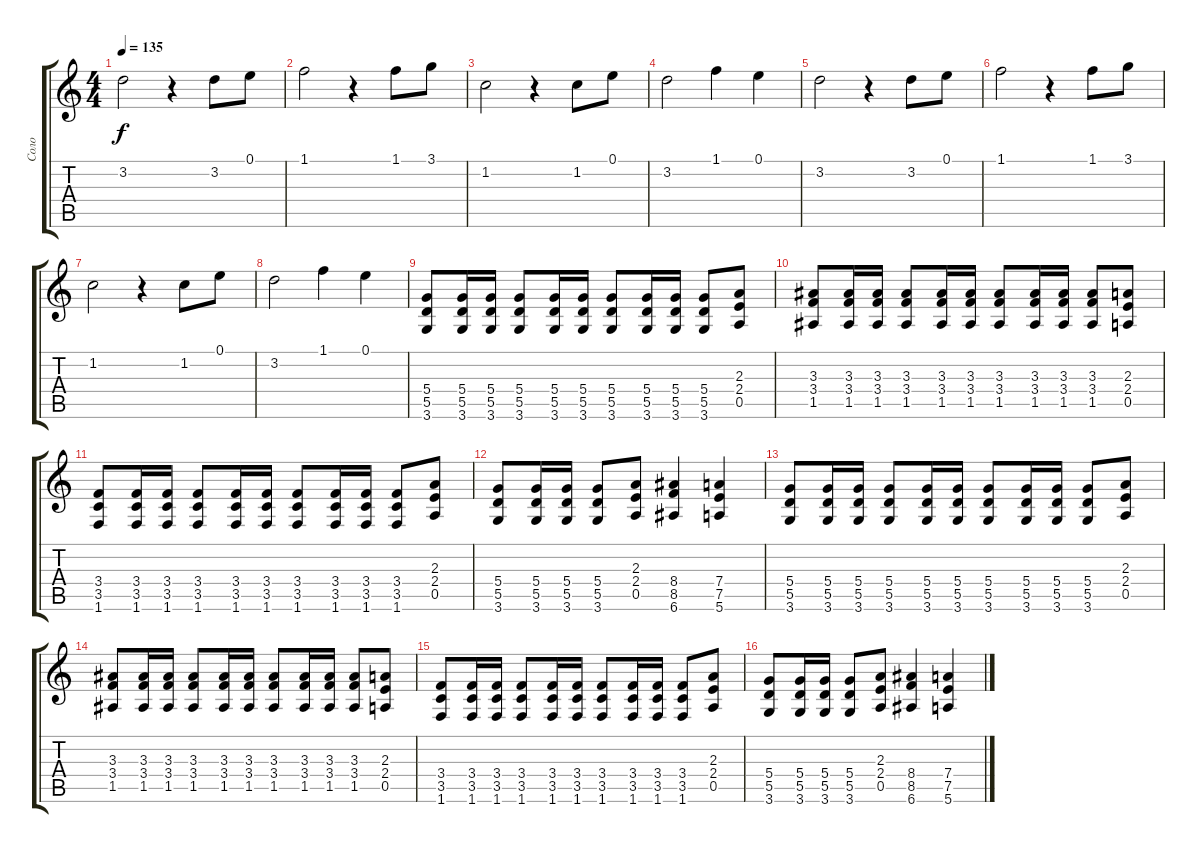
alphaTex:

\track ("Соло" "Соло") {instrument overdrivenguitar}
\staff {score tabs}
\tuning (E4 B3 G3 D3 A2 E2) {hide}
\ts (4 4)
\tempo 135
\clef g2
\ks c
3.2.2{dy f} r.4 3.2.8 0.1.8 |
1.1.2 r.4 1.1.8 3.1.8 |
1.2.2 r.4 1.2.8 0.1.8 |
3.2.2 1.1.4 0.1.4 |
3.2.2 r.4 3.2.8 0.1.8 |
1.1.2 r.4 1.1.8 3.1.8 |
1.2.2 r.4 1.2.8 0.1.8 |
3.2.2 1.1.4 0.1.4 |
(5.4 5.5 3.6).8 (5.4 5.5 3.6).16 (5.4 5.5 3.6).16 (5.4 5.5 3.6).8 (5.4 5.5 3.6).16 (5.4 5.5 3.6).16 (5.4 5.5 3.6).8 (5.4 5.5 3.6).16 (5.4 5.5 3.6).16 (5.4 5.5 3.6).8 (2.3 2.4 0.5).8 |
(3.3 3.4 1.5).8 (3.3 3.4 1.5).16 (3.3 3.4 1.5).16 (3.3 3.4 1.5).8 (3.3 3.4 1.5).16 (3.3 3.4 1.5).16 (3.3 3.4 1.5).8 (3.3 3.4 1.5).16 (3.3 3.4 1.5).16 (3.3 3.4 1.5).8 (2.3 2.4 0.5).8 |
(3.4 3.5 1.6).8 (3.4 3.5 1.6).16 (3.4 3.5 1.6).16 (3.4 3.5 1.6).8 (3.4 3.5 1.6).16 (3.4 3.5 1.6).16 (3.4 3.5 1.6).8 (3.4 3.5 1.6).16 (3.4 3.5 1.6).16 (3.4 3.5 1.6).8 (2.3 2.4 0.5).8 |
(5.4 5.5 3.6).8 (5.4 5.5 3.6).16 (5.4 5.5 3.6).16 (5.4 5.5 3.6).8 (2.3 2.4 0.5).8 (8.4 8.5 6.6).4 (7.4 7.5 5.6).4 |
(5.4 5.5 3.6).8 (5.4 5.5 3.6).16 (5.4 5.5 3.6).16 (5.4 5.5 3.6).8 (5.4 5.5 3.6).16 (5.4 5.5 3.6).16 (5.4 5.5 3.6).8 (5.4 5.5 3.6).16 (5.4 5.5 3.6).16 (5.4 5.5 3.6).8 (2.3 2.4 0.5).8 |
(3.3 3.4 1.5).8 (3.3 3.4 1.5).16 (3.3 3.4 1.5).16 (3.3 3.4 1.5).8 (3.3 3.4 1.5).16 (3.3 3.4 1.5).16 (3.3 3.4 1.5).8 (3.3 3.4 1.5).16 (3.3 3.4 1.5).16 (3.3 3.4 1.5).8 (2.3 2.4 0.5).8 |
(3.4 3.5 1.6).8 (3.4 3.5 1.6).16 (3.4 3.5 1.6).16 (3.4 3.5 1.6).8 (3.4 3.5 1.6).16 (3.4 3.5 1.6).16 (3.4 3.5 1.6).8 (3.4 3.5 1.6).16 (3.4 3.5 1.6).16 (3.4 3.5 1.6).8 (2.3 2.4 0.5).8 |
(5.4 5.5 3.6).8 (5.4 5.5 3.6).16 (5.4 5.5 3.6).16 (5.4 5.5 3.6).8 (2.3 2.4 0.5).8 (8.4 8.5 6.6).4 (7.4 7.5 5.6).4
